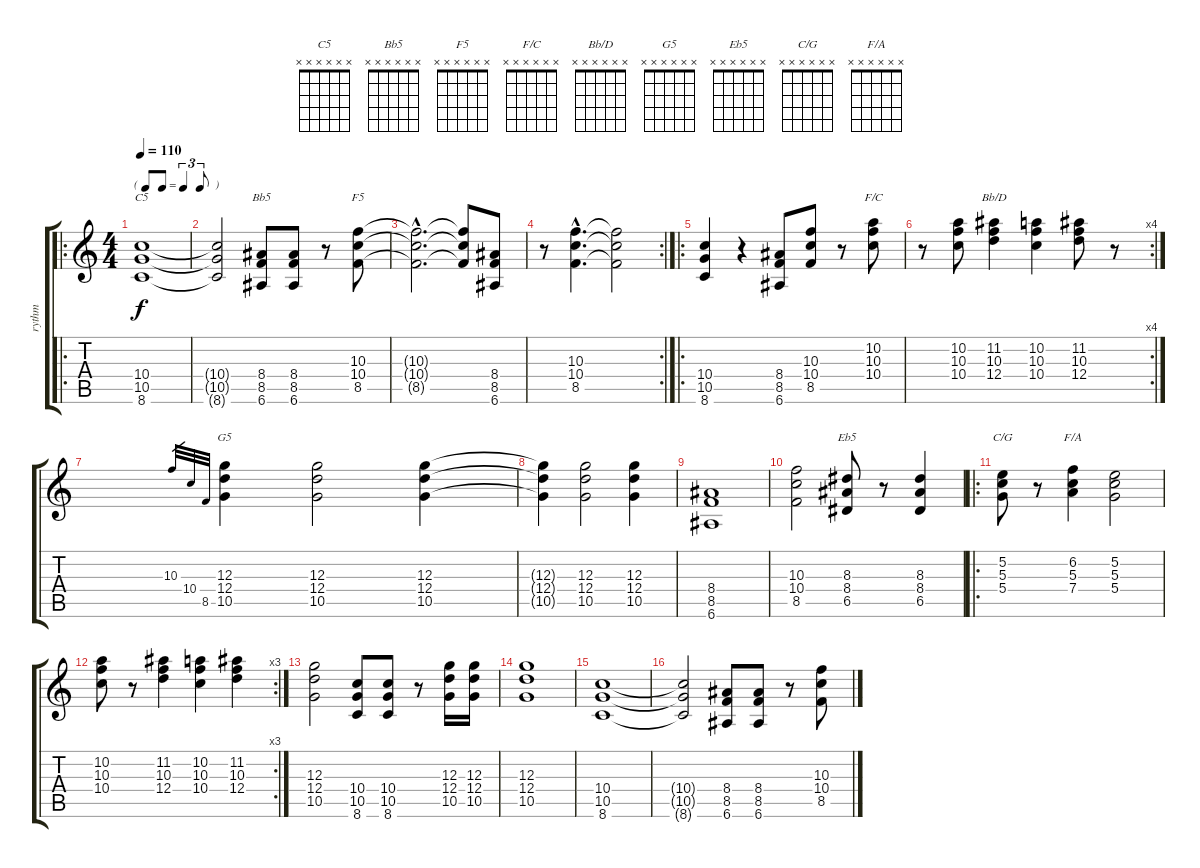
\track ("rythm" "rythm") {instrument overdrivenguitar}
\staff {score tabs}
\tuning (E4 B3 G3 D3 A2 E2) {hide}
\chord ("C5" x x x x x x) {firstfret 0}
\chord ("Bb5" x x x x x x) {firstfret 0}
\chord ("F5" x x x x x x) {firstfret 0}
\chord ("F/C" x x x x x x) {firstfret 0}
\chord ("Bb/D" x x x x x x) {firstfret 0}
\chord ("G5" x x x x x x) {firstfret 0}
\chord ("Eb5" x x x x x x) {firstfret 0}
\chord ("C/G" x x x x x x) {firstfret 0}
\chord ("F/A" x x x x x x) {firstfret 0}
\ro
\ts (4 4)
\tf triplet8th
\tempo 110
\clef g2
\ks c
(10.4 10.5 8.6).1{ch "C5" dy f instrument overdrivenguitar} |
(10.4{t} 10.5{t} 8.6{t}).2 (8.4 8.5 6.6).8{ch "Bb5"} (8.4 8.5 6.6).8 r.8 (10.3 10.4 8.5).8{ch "F5"} |
(10.3{hac t} 10.4{hac t} 8.5{hac t}).2{d} (10.3{t} 10.4{t} 8.5{t}).8 (8.4 8.5 6.6).8 |
\rc 2
r.8 (10.3{hac} 10.4{hac} 8.5{hac}).4{d} (10.3{t} 10.4{t} 8.5{t}).2 |
\ro
(10.4 10.5 8.6).4 r.4 (8.4 8.5 6.6).8 (10.3 10.4 8.5).8 r.8 (10.2 10.3 10.4).8{ch "F/C"} |
\rc 4
r.8 (10.2 10.3 10.4).8 (11.2 10.3 12.4).4{ch "Bb/D"} (10.2 10.3 10.4).4 (11.2 10.3 12.4).8 r.8 |
10.3.32{gr} 10.4.32{gr} 8.5.32{gr} (12.3 12.4 10.5).4{ch "G5"} (12.3 12.4 10.5).2 (12.3 12.4 10.5).4 |
(12.3{t} 12.4{t} 10.5{t}).4 (12.3 12.4 10.5).2 (12.3 12.4 10.5).4 |
(8.4 8.5 6.6).1 |
(10.3 10.4 8.5).2 (8.3 8.4 6.5).8{ch "Eb5"} r.8 (8.3 8.4 6.5).4 |
\ro
(5.2 5.3 5.4).8{ch "C/G"} r.8 (6.2 5.3 7.4).4{ch "F/A"} (5.2 5.3 5.4).2 |
\rc 3
(10.2 10.3 10.4).8 r.8 (11.2 10.3 12.4).4 (10.2 10.3 10.4).4 (11.2 10.3 12.4).4 |
(12.3 12.4 10.5).2 (10.4 10.5 8.6).8 (10.4 10.5 8.6).8 r.8 (12.3 12.4 10.5).16 (12.3 12.4 10.5).16 |
(12.3 12.4 10.5).1 |
(10.4 10.5 8.6).1 |
(10.4{t} 10.5{t} 8.6{t}).2 (8.4 8.5 6.6).8 (8.4 8.5 6.6).8 r.8 (10.3 10.4 8.5).8
